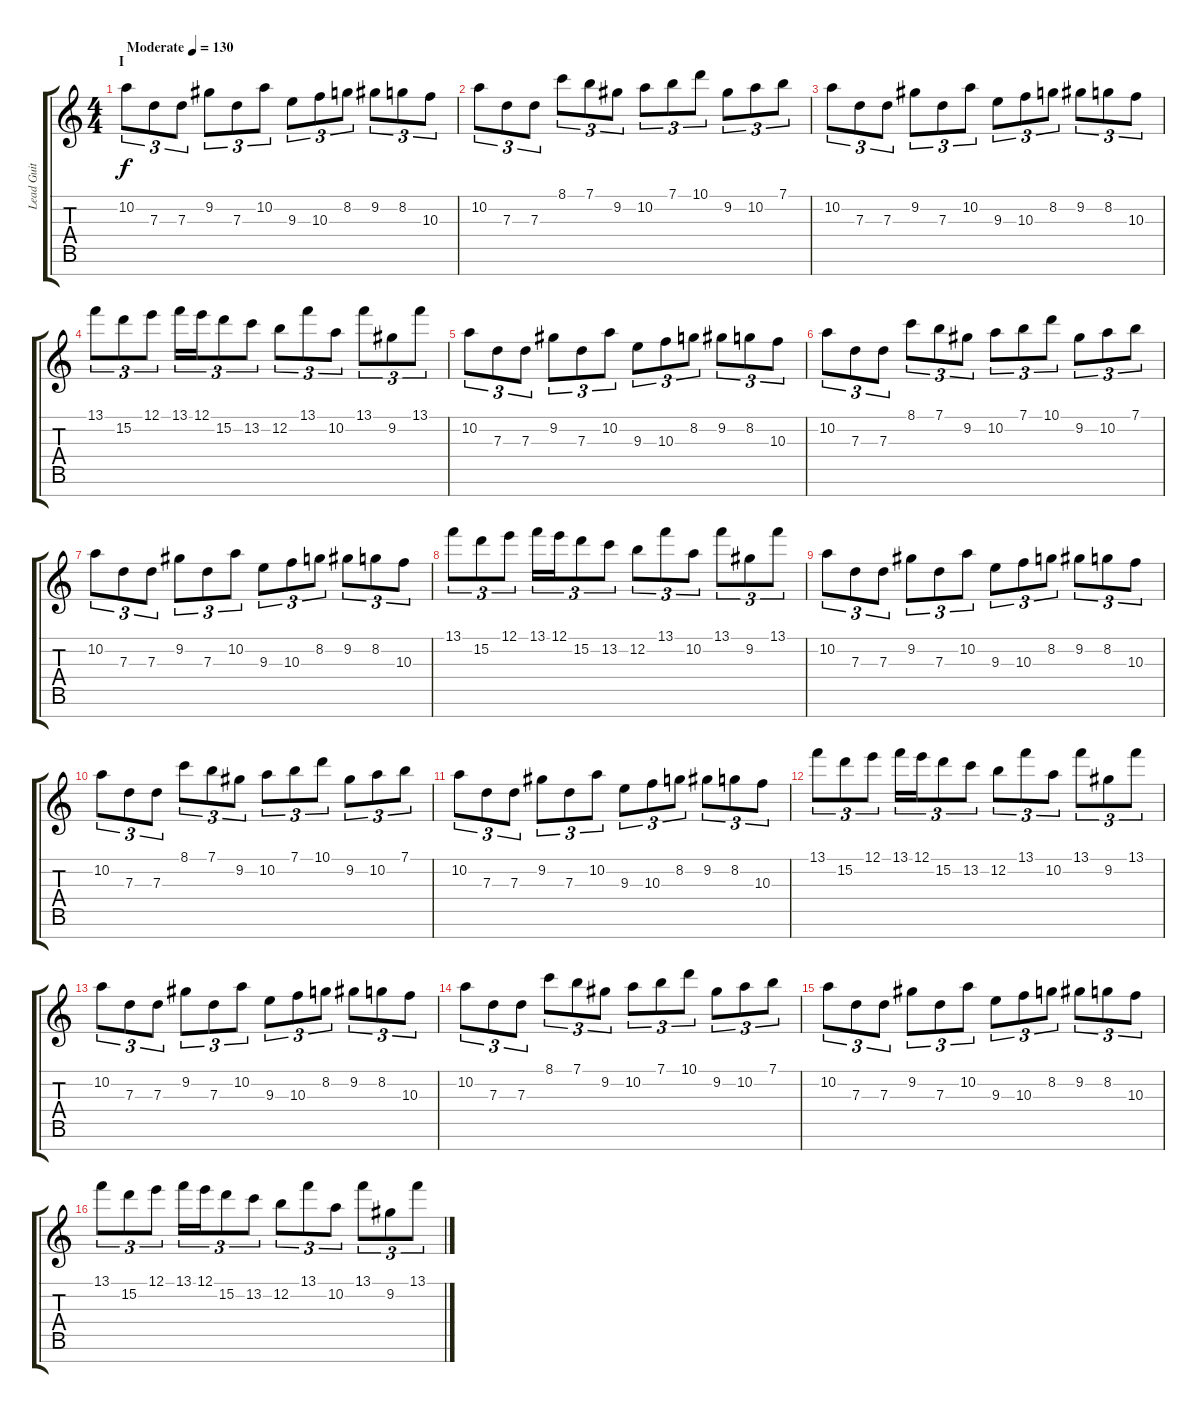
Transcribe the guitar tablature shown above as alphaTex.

\track ("Lead Guit / Harmonies" "Lead Guit ") {instrument distortionguitar}
\staff {score tabs}
\tuning (E4 B3 G3 D3 A2 E2 B1) {hide}
\ts (4 4)
\section ("" "I")
\tempo (130 "Moderate")
\clef g2
\ks c
10.2.8{tu (3 2) dy f instrument distortionguitar} 7.3.8{tu (3 2)} 7.3.8{tu (3 2)} 9.2.8{tu (3 2)} 7.3.8{tu (3 2)} 10.2.8{tu (3 2)} 9.3.8{tu (3 2)} 10.3.8{tu (3 2)} 8.2.8{tu (3 2)} 9.2.8{tu (3 2)} 8.2.8{tu (3 2)} 10.3.8{tu (3 2)} |
10.2.8{tu (3 2)} 7.3.8{tu (3 2)} 7.3.8{tu (3 2)} 8.1.8{tu (3 2)} 7.1.8{tu (3 2)} 9.2.8{tu (3 2)} 10.2.8{tu (3 2)} 7.1.8{tu (3 2)} 10.1.8{tu (3 2)} 9.2.8{tu (3 2)} 10.2.8{tu (3 2)} 7.1.8{tu (3 2)} |
10.2.8{tu (3 2)} 7.3.8{tu (3 2)} 7.3.8{tu (3 2)} 9.2.8{tu (3 2)} 7.3.8{tu (3 2)} 10.2.8{tu (3 2)} 9.3.8{tu (3 2)} 10.3.8{tu (3 2)} 8.2.8{tu (3 2)} 9.2.8{tu (3 2)} 8.2.8{tu (3 2)} 10.3.8{tu (3 2)} |
13.1.8{tu (3 2)} 15.2.8{tu (3 2)} 12.1.8{tu (3 2)} 13.1.16{tu (3 2)} 12.1.16{tu (3 2)} 15.2.8{tu (3 2)} 13.2.8{tu (3 2)} 12.2.8{tu (3 2)} 13.1.8{tu (3 2)} 10.2.8{tu (3 2)} 13.1.8{tu (3 2)} 9.2.8{tu (3 2)} 13.1.8{tu (3 2)} |
10.2.8{tu (3 2)} 7.3.8{tu (3 2)} 7.3.8{tu (3 2)} 9.2.8{tu (3 2)} 7.3.8{tu (3 2)} 10.2.8{tu (3 2)} 9.3.8{tu (3 2)} 10.3.8{tu (3 2)} 8.2.8{tu (3 2)} 9.2.8{tu (3 2)} 8.2.8{tu (3 2)} 10.3.8{tu (3 2)} |
10.2.8{tu (3 2)} 7.3.8{tu (3 2)} 7.3.8{tu (3 2)} 8.1.8{tu (3 2)} 7.1.8{tu (3 2)} 9.2.8{tu (3 2)} 10.2.8{tu (3 2)} 7.1.8{tu (3 2)} 10.1.8{tu (3 2)} 9.2.8{tu (3 2)} 10.2.8{tu (3 2)} 7.1.8{tu (3 2)} |
10.2.8{tu (3 2)} 7.3.8{tu (3 2)} 7.3.8{tu (3 2)} 9.2.8{tu (3 2)} 7.3.8{tu (3 2)} 10.2.8{tu (3 2)} 9.3.8{tu (3 2)} 10.3.8{tu (3 2)} 8.2.8{tu (3 2)} 9.2.8{tu (3 2)} 8.2.8{tu (3 2)} 10.3.8{tu (3 2)} |
13.1.8{tu (3 2)} 15.2.8{tu (3 2)} 12.1.8{tu (3 2)} 13.1.16{tu (3 2)} 12.1.16{tu (3 2)} 15.2.8{tu (3 2)} 13.2.8{tu (3 2)} 12.2.8{tu (3 2)} 13.1.8{tu (3 2)} 10.2.8{tu (3 2)} 13.1.8{tu (3 2)} 9.2.8{tu (3 2)} 13.1.8{tu (3 2)} |
10.2.8{tu (3 2)} 7.3.8{tu (3 2)} 7.3.8{tu (3 2)} 9.2.8{tu (3 2)} 7.3.8{tu (3 2)} 10.2.8{tu (3 2)} 9.3.8{tu (3 2)} 10.3.8{tu (3 2)} 8.2.8{tu (3 2)} 9.2.8{tu (3 2)} 8.2.8{tu (3 2)} 10.3.8{tu (3 2)} |
10.2.8{tu (3 2)} 7.3.8{tu (3 2)} 7.3.8{tu (3 2)} 8.1.8{tu (3 2)} 7.1.8{tu (3 2)} 9.2.8{tu (3 2)} 10.2.8{tu (3 2)} 7.1.8{tu (3 2)} 10.1.8{tu (3 2)} 9.2.8{tu (3 2)} 10.2.8{tu (3 2)} 7.1.8{tu (3 2)} |
10.2.8{tu (3 2)} 7.3.8{tu (3 2)} 7.3.8{tu (3 2)} 9.2.8{tu (3 2)} 7.3.8{tu (3 2)} 10.2.8{tu (3 2)} 9.3.8{tu (3 2)} 10.3.8{tu (3 2)} 8.2.8{tu (3 2)} 9.2.8{tu (3 2)} 8.2.8{tu (3 2)} 10.3.8{tu (3 2)} |
13.1.8{tu (3 2)} 15.2.8{tu (3 2)} 12.1.8{tu (3 2)} 13.1.16{tu (3 2)} 12.1.16{tu (3 2)} 15.2.8{tu (3 2)} 13.2.8{tu (3 2)} 12.2.8{tu (3 2)} 13.1.8{tu (3 2)} 10.2.8{tu (3 2)} 13.1.8{tu (3 2)} 9.2.8{tu (3 2)} 13.1.8{tu (3 2)} |
10.2.8{tu (3 2)} 7.3.8{tu (3 2)} 7.3.8{tu (3 2)} 9.2.8{tu (3 2)} 7.3.8{tu (3 2)} 10.2.8{tu (3 2)} 9.3.8{tu (3 2)} 10.3.8{tu (3 2)} 8.2.8{tu (3 2)} 9.2.8{tu (3 2)} 8.2.8{tu (3 2)} 10.3.8{tu (3 2)} |
10.2.8{tu (3 2)} 7.3.8{tu (3 2)} 7.3.8{tu (3 2)} 8.1.8{tu (3 2)} 7.1.8{tu (3 2)} 9.2.8{tu (3 2)} 10.2.8{tu (3 2)} 7.1.8{tu (3 2)} 10.1.8{tu (3 2)} 9.2.8{tu (3 2)} 10.2.8{tu (3 2)} 7.1.8{tu (3 2)} |
10.2.8{tu (3 2)} 7.3.8{tu (3 2)} 7.3.8{tu (3 2)} 9.2.8{tu (3 2)} 7.3.8{tu (3 2)} 10.2.8{tu (3 2)} 9.3.8{tu (3 2)} 10.3.8{tu (3 2)} 8.2.8{tu (3 2)} 9.2.8{tu (3 2)} 8.2.8{tu (3 2)} 10.3.8{tu (3 2)} |
13.1.8{tu (3 2)} 15.2.8{tu (3 2)} 12.1.8{tu (3 2)} 13.1.16{tu (3 2)} 12.1.16{tu (3 2)} 15.2.8{tu (3 2)} 13.2.8{tu (3 2)} 12.2.8{tu (3 2)} 13.1.8{tu (3 2)} 10.2.8{tu (3 2)} 13.1.8{tu (3 2)} 9.2.8{tu (3 2)} 13.1.8{tu (3 2)}
